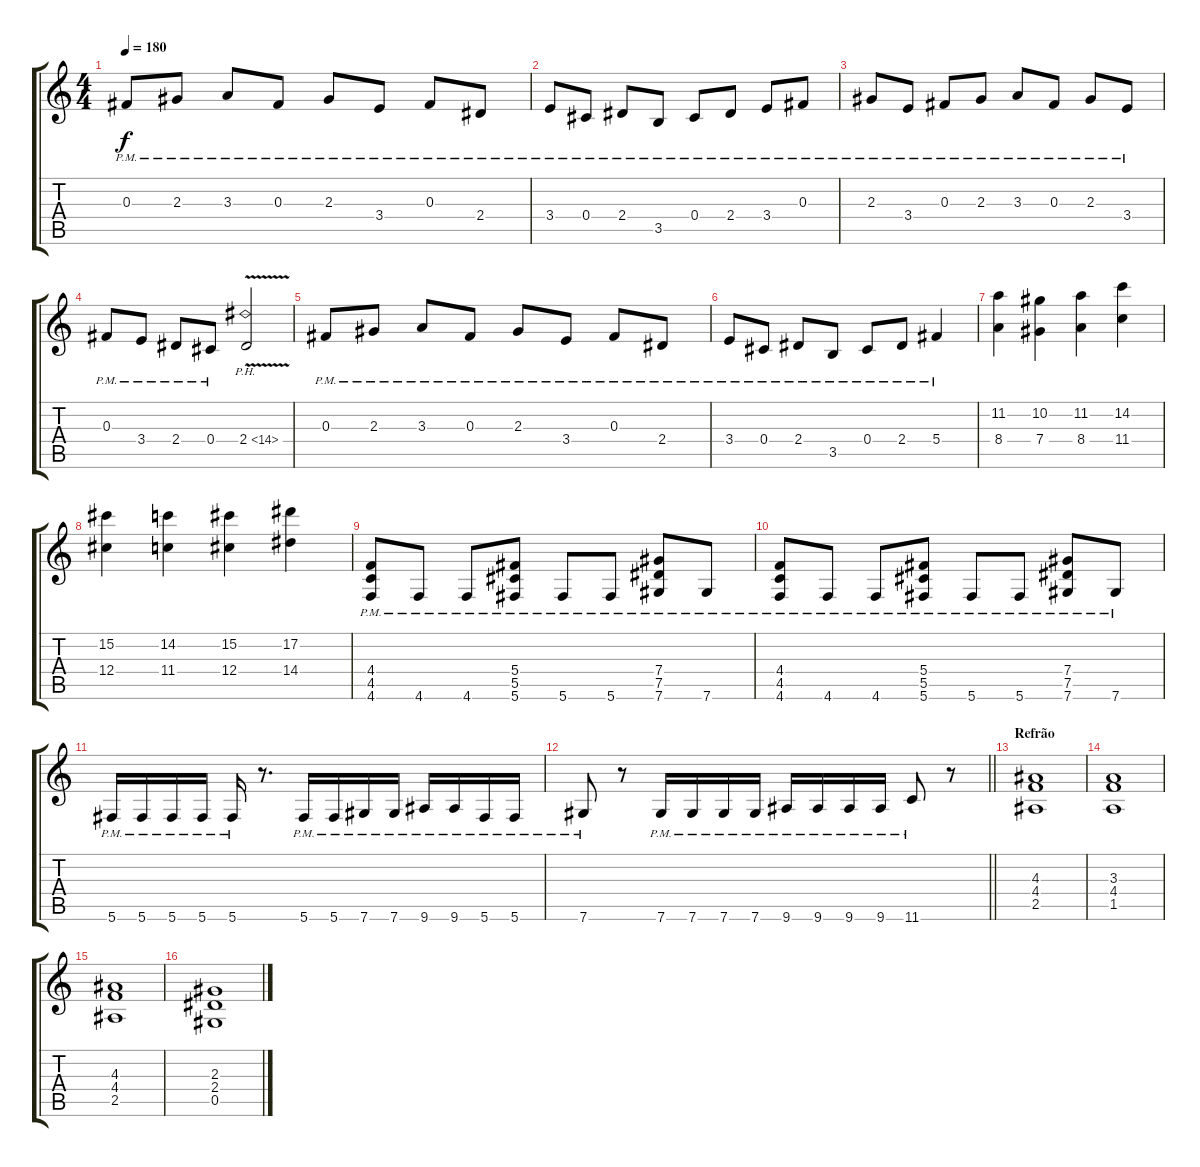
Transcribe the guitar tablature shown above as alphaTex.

\track "" {instrument overdrivenguitar}
\staff {score tabs}
\tuning (Eb4 Bb3 Gb3 Db3 Ab2 Db2) {hide}
\ts (4 4)
\section ("" "")
\tempo 180
\clef g2
\ks c
0.3{pm}.8{dy f} 2.3{pm}.8 3.3{pm}.8 0.3{pm}.8 2.3{pm}.8 3.4{pm}.8 0.3{pm}.8 2.4{pm}.8 |
3.4{pm}.8 0.4{pm}.8 2.4{pm}.8 3.5{pm}.8 0.4{pm}.8 2.4{pm}.8 3.4{pm}.8 0.3{pm}.8 |
2.3{pm}.8 3.4{pm}.8 0.3{pm}.8 2.3{pm}.8 3.3{pm}.8 0.3{pm}.8 2.3{pm}.8 3.4{pm}.8 |
0.3{pm}.8 3.4{pm}.8 2.4{pm}.8 0.4{pm}.8 2.4{ph 12 v}.2 |
0.3{pm}.8 2.3{pm}.8 3.3{pm}.8 0.3{pm}.8 2.3{pm}.8 3.4{pm}.8 0.3{pm}.8 2.4{pm}.8 |
3.4{pm}.8 0.4{pm}.8 2.4{pm}.8 3.5{pm}.8 0.4{pm}.8 2.4{pm}.8 5.4{pm}.4 |
(11.2 8.4).4 (10.2 7.4).4 (11.2 8.4).4 (14.2 11.4).4 |
(15.2 12.4).4 (14.2 11.4).4 (15.2 12.4).4 (17.2 14.4).4 |
(4.4{pm} 4.5{pm} 4.6{pm}).8 4.6{pm}.8 4.6{pm}.8 (5.4{pm} 5.5{pm} 5.6{pm}).8 5.6{pm}.8 5.6{pm}.8 (7.4{pm} 7.5{pm} 7.6{pm}).8 7.6{pm}.8 |
(4.4{pm} 4.5{pm} 4.6{pm}).8 4.6{pm}.8 4.6{pm}.8 (5.4{pm} 5.5{pm} 5.6{pm}).8 5.6{pm}.8 5.6{pm}.8 (7.4{pm} 7.5{pm} 7.6{pm}).8 7.6{pm}.8 |
5.6{pm}.16 5.6{pm}.16 5.6{pm}.16 5.6{pm}.16 5.6{pm}.16 r.8{d} 5.6{pm}.16 5.6{pm}.16 7.6{pm}.16 7.6{pm}.16 9.6{pm}.16 9.6{pm}.16 5.6{pm}.16 5.6{pm}.16 |
\barLineRight lightlight
7.6{pm}.8 r.8 7.6{pm}.16 7.6{pm}.16 7.6{pm}.16 7.6{pm}.16 9.6{pm}.16 9.6{pm}.16 9.6{pm}.16 9.6{pm}.16 11.6{pm}.8 r.8 |
\section ("" "Refrão")
(4.3 4.4 2.5).1 |
(3.3 4.4 1.5).1 |
(4.3 4.4 2.5).1 |
(2.3 2.4 0.5).1
